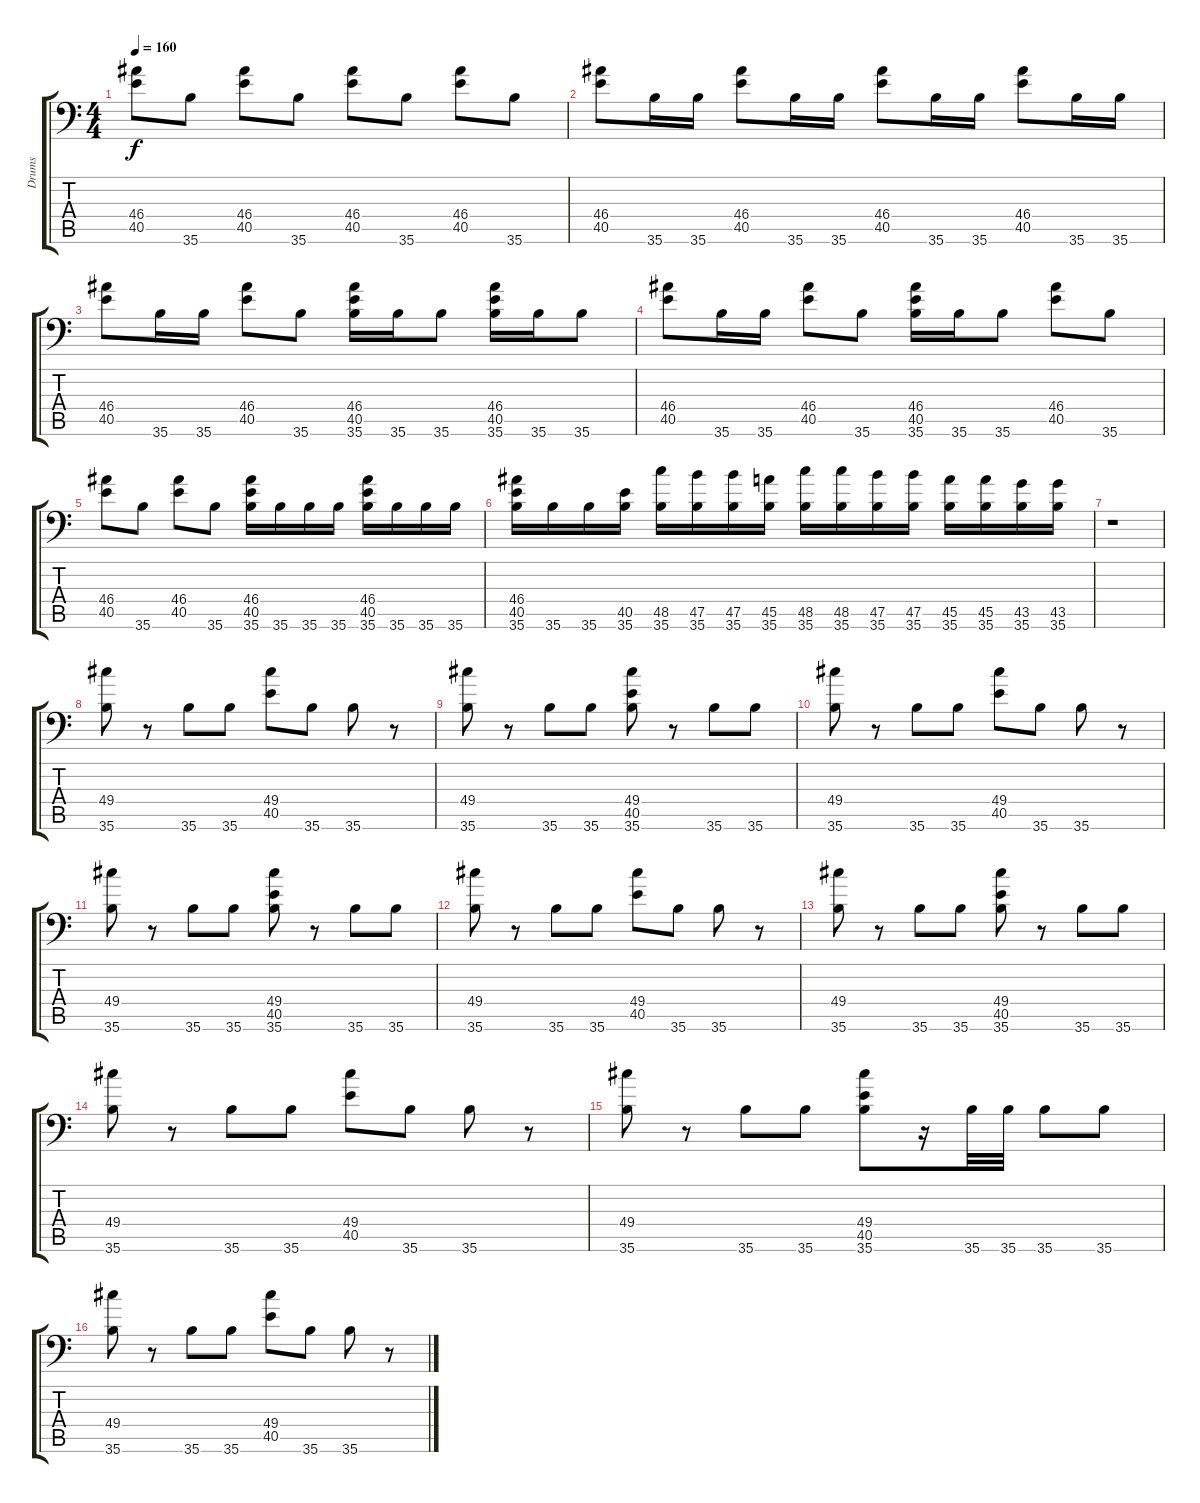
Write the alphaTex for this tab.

\track ("Drums" "Drums") {instrument acousticgrandpiano}
\staff {score tabs}
\tuning (C-1 C-1 C-1 C-1 C-1 C-1) {hide}
\ts (4 4)
\tempo 160
\clef f4
\ks c
(46.4 40.5).8{dy f} 35.6.8 (46.4 40.5).8 35.6.8 (46.4 40.5).8 35.6.8 (46.4 40.5).8 35.6.8 |
(46.4 40.5).8 35.6.16 35.6.16 (46.4 40.5).8 35.6.16 35.6.16 (46.4 40.5).8 35.6.16 35.6.16 (46.4 40.5).8 35.6.16 35.6.16 |
(46.4 40.5).8 35.6.16 35.6.16 (46.4 40.5).8 35.6.8 (46.4 40.5 35.6).16 35.6.16 35.6.8 (46.4 40.5 35.6).16 35.6.16 35.6.8 |
(46.4 40.5).8 35.6.16 35.6.16 (46.4 40.5).8 35.6.8 (46.4 40.5 35.6).16 35.6.16 35.6.8 (46.4 40.5).8 35.6.8 |
(46.4 40.5).8 35.6.8 (46.4 40.5).8 35.6.8 (46.4 40.5 35.6).16 35.6.16 35.6.16 35.6.16 (46.4 40.5 35.6).16 35.6.16 35.6.16 35.6.16 |
(46.4 40.5 35.6).16 35.6.16 35.6.16 (40.5 35.6).16 (48.5 35.6).16 (47.5 35.6).16 (47.5 35.6).16 (45.5 35.6).16 (48.5 35.6).16 (48.5 35.6).16 (47.5 35.6).16 (47.5 35.6).16 (45.5 35.6).16 (45.5 35.6).16 (43.5 35.6).16 (43.5 35.6).16 |
r.1 |
(49.4 35.6).8 r.8 35.6.8 35.6.8 (49.4 40.5).8 35.6.8 35.6.8 r.8 |
(49.4 35.6).8 r.8 35.6.8 35.6.8 (49.4 40.5 35.6).8 r.8 35.6.8 35.6.8 |
(49.4 35.6).8 r.8 35.6.8 35.6.8 (49.4 40.5).8 35.6.8 35.6.8 r.8 |
(49.4 35.6).8 r.8 35.6.8 35.6.8 (49.4 40.5 35.6).8 r.8 35.6.8 35.6.8 |
(49.4 35.6).8 r.8 35.6.8 35.6.8 (49.4 40.5).8 35.6.8 35.6.8 r.8 |
(49.4 35.6).8 r.8 35.6.8 35.6.8 (49.4 40.5 35.6).8 r.8 35.6.8 35.6.8 |
(49.4 35.6).8 r.8 35.6.8 35.6.8 (49.4 40.5).8 35.6.8 35.6.8 r.8 |
(49.4 35.6).8 r.8 35.6.8 35.6.8 (49.4 40.5 35.6).8 r.16 35.6.32 35.6.32 35.6.8 35.6.8 |
(49.4 35.6).8 r.8 35.6.8 35.6.8 (49.4 40.5).8 35.6.8 35.6.8 r.8
